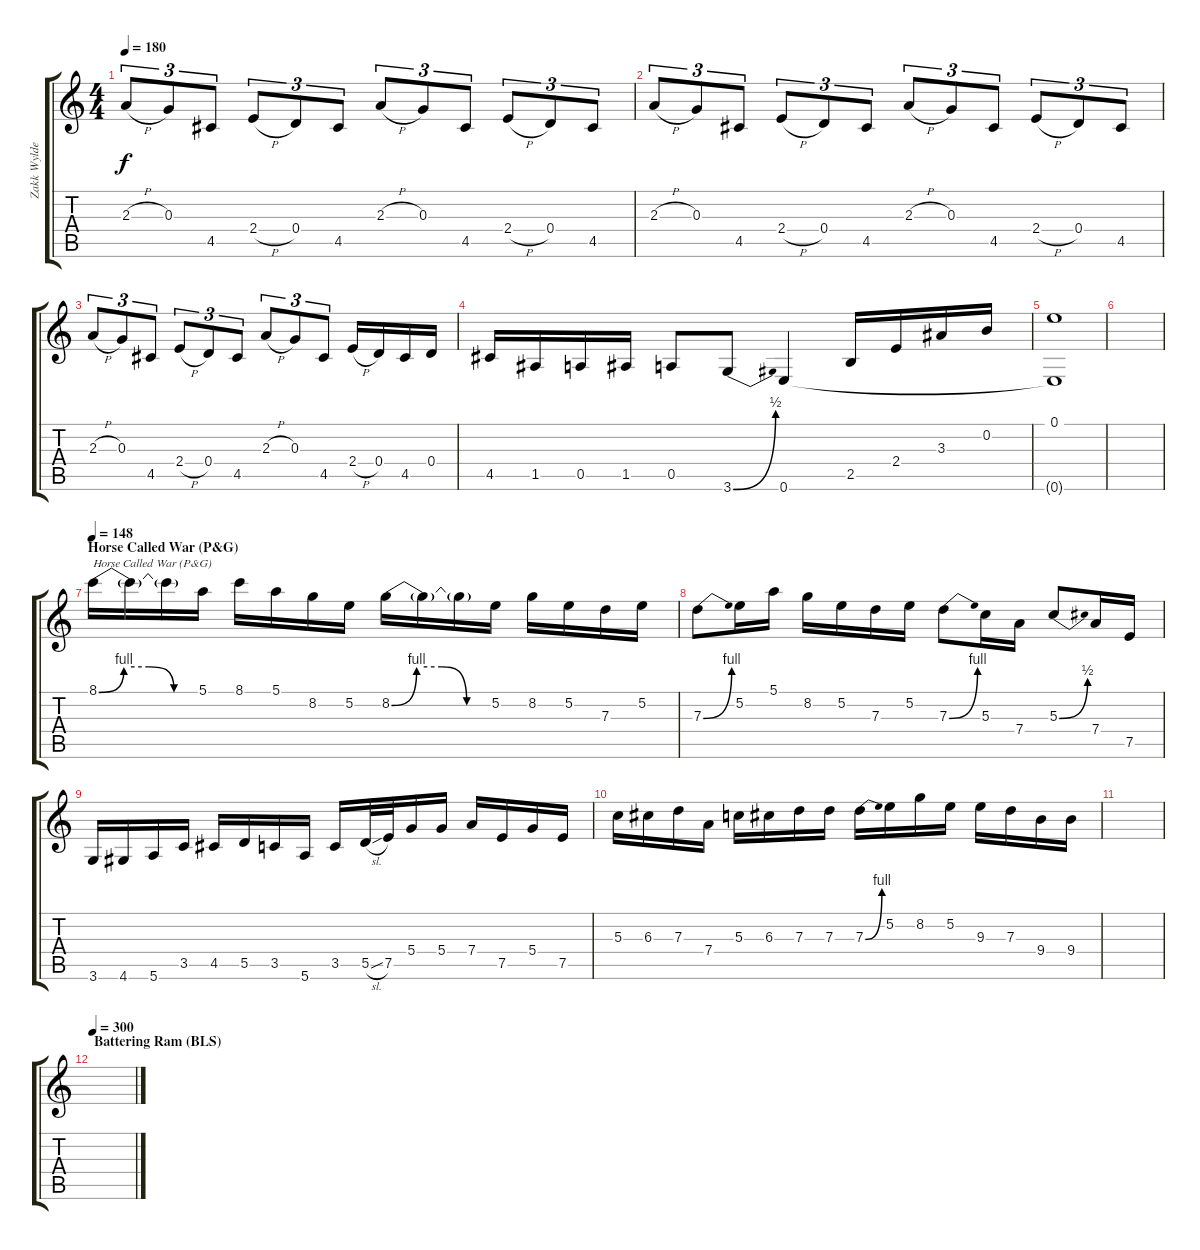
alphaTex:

\track ("Zakk Wylde" "Zakk Wylde") {instrument overdrivenguitar}
\staff {score tabs}
\tuning (E4 B3 G3 D3 A2 E2) {hide}
\ts (4 4)
\tempo 180
\clef g2
\ks c
2.3{h}.8{tu (3 2) dy f} 0.3.8{tu (3 2)} 4.5.8{tu (3 2)} 2.4{h}.8{tu (3 2)} 0.4.8{tu (3 2)} 4.5.8{tu (3 2)} 2.3{h}.8{tu (3 2)} 0.3.8{tu (3 2)} 4.5.8{tu (3 2)} 2.4{h}.8{tu (3 2)} 0.4.8{tu (3 2)} 4.5.8{tu (3 2)} |
2.3{h}.8{tu (3 2)} 0.3.8{tu (3 2)} 4.5.8{tu (3 2)} 2.4{h}.8{tu (3 2)} 0.4.8{tu (3 2)} 4.5.8{tu (3 2)} 2.3{h}.8{tu (3 2)} 0.3.8{tu (3 2)} 4.5.8{tu (3 2)} 2.4{h}.8{tu (3 2)} 0.4.8{tu (3 2)} 4.5.8{tu (3 2)} |
2.3{h}.8{tu (3 2)} 0.3.8{tu (3 2)} 4.5.8{tu (3 2)} 2.4{h}.8{tu (3 2)} 0.4.8{tu (3 2)} 4.5.8{tu (3 2)} 2.3{h}.8{tu (3 2)} 0.3.8{tu (3 2)} 4.5.8{tu (3 2)} 2.4{h}.16 0.4.16 4.5.16 0.4.16 |
4.5.16 1.5.16 0.5.16 1.5.16 0.5.8 3.6{be (bend 0 0 60 2)}.8 0.6.4 2.5.16 2.4.16 3.3.16 0.2.16 |
(0.1 0.6{t}).1 |
|
\section ("" "Horse Called War (P&G)")
\tempo 148
8.1{be (custom 0 0 15 4 30 4 45 0 60 0)}.16{txt "Horse Called War (P&G)" instrument overdrivenguitar} 8.1{t}.16 8.1{t}.16 5.1.16 8.1.16 5.1.16 8.2.16 5.2.16 8.2{be (custom 0 0 15 4 30 4 45 0 60 0)}.16 8.2{t}.16 8.2{t}.16 5.2.16 8.2.16 5.2.16 7.3.16 5.2.16 |
7.3{be (bend 0 0 60 4)}.8 5.2.16 5.1.16 8.2.16 5.2.16 7.3.16 5.2.16 7.3{be (bend 0 0 60 4)}.8 5.3.16 7.4.16 5.3{be (bend 0 0 60 2)}.8 7.4.16 7.5.16 |
3.6.16 4.6.16 5.6.16 3.5.16 4.5.16 5.5.16 3.5.16 5.6.16 3.5.16 5.5{sl}.32 7.5.32 5.4.16 5.4.16 7.4.16 7.5.16 5.4.16 7.5.16 |
5.3.16 6.3.16 7.3.16 7.4.16 5.3.16 6.3.16 7.3.16 7.3.16 7.3{be (bend 0 0 60 4)}.16 5.2.16 8.2.16 5.2.16 9.3.16 7.3.16 9.4.16 9.4.16 |
|
\section ("" "Battering Ram (BLS)")
\tempo 300
